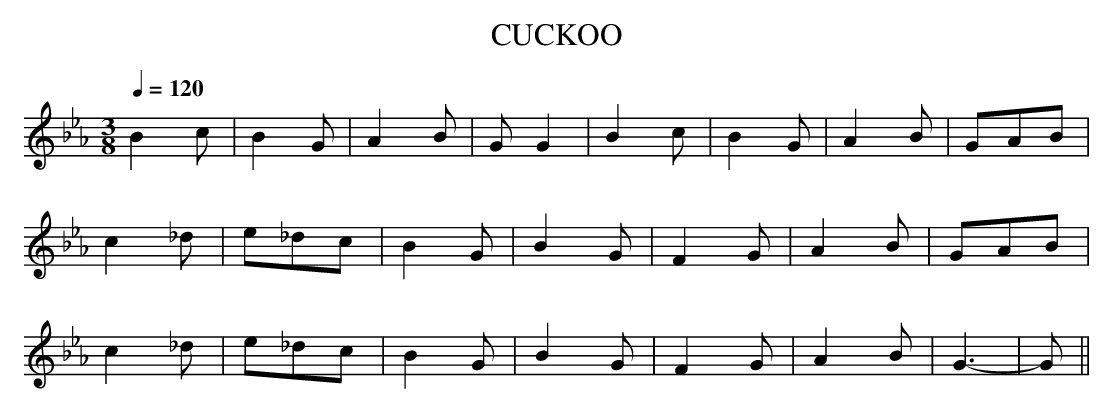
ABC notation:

X:1
T:CUCKOO
M:3/8
Q:1/4=120
K:Eb
B4c2|B4G2|A4B2|G2G4|B4c2|B4G2|A4B2|G2A2B2|
c4_d2|e2_d2c2|B4G2|B4G2|F4G2|A4B2|G2A2B2|
c4_d2|e2_d2c2|B4G2|B4G2|F4G2|A4B2|G6|-G2||
